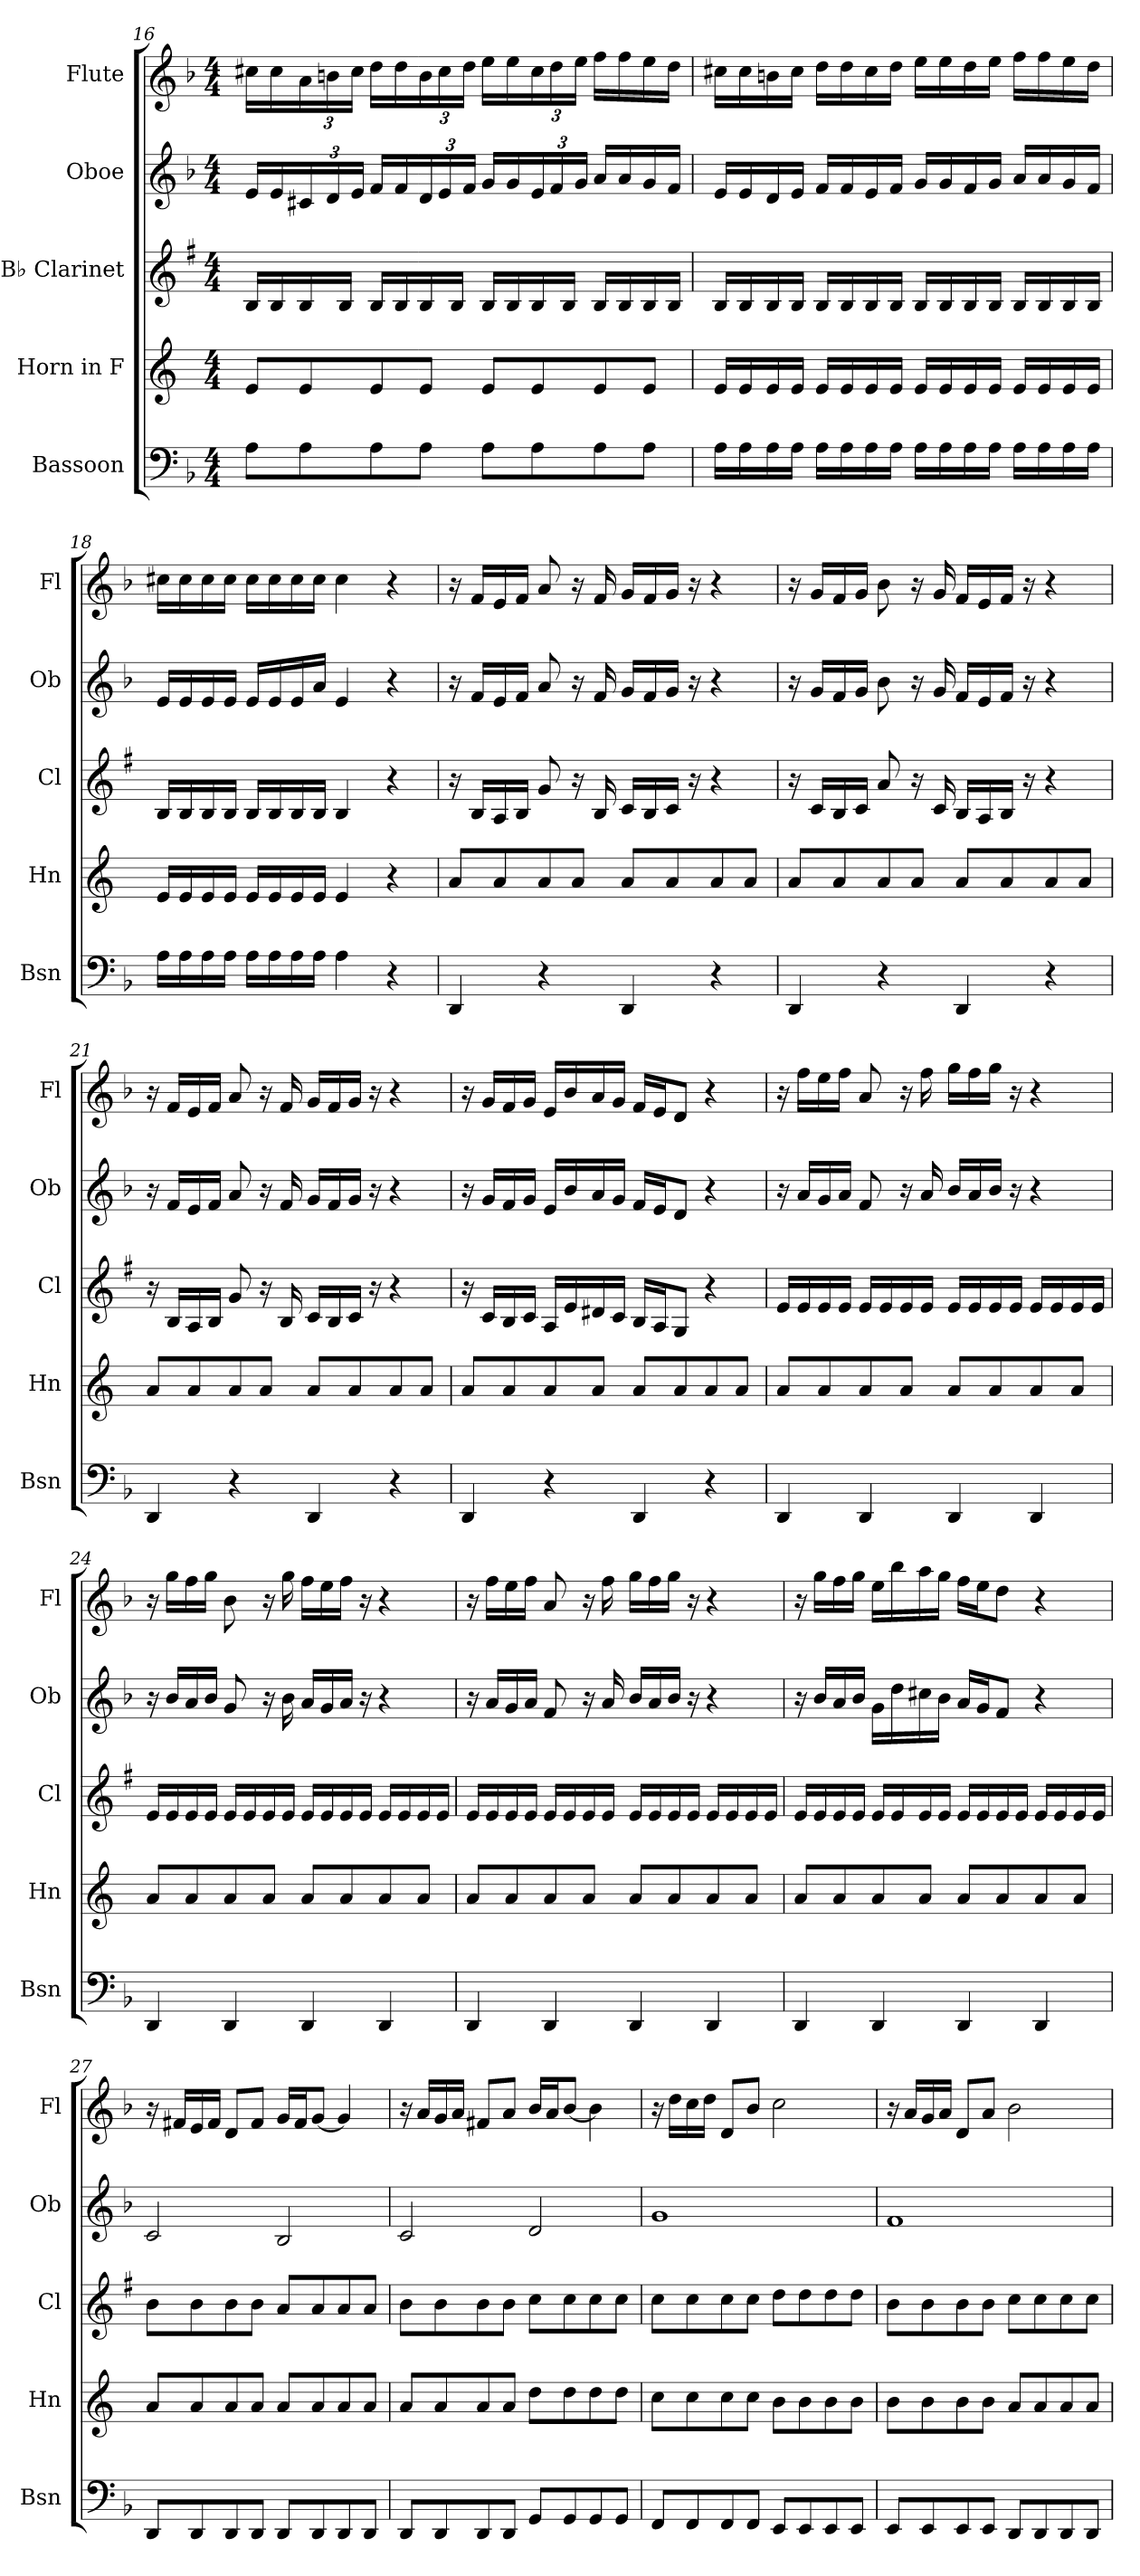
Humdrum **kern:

**kern	**kern	**kern	**kern	**kern
*part5	*part4	*part3	*part2	*part1
*staff5	*staff4	*staff3	*staff2	*staff1
*I"Bassoon	*I"Horn in F	*I"B♭ Clarinet	*I"Oboe	*I"Flute
*I'Bsn	*I'Hn	*I'Cl	*I'Ob	*I'Fl
*clefF4	*clefG2	*clefG2	*clefG2	*clefG2
*	*ITrd4c7	*ITrd1c2	*	*
*k[b-]	*k[b-]	*k[b-]	*k[b-]	*k[b-]
*M4/4	*M4/4	*M4/4	*M4/4	*M4/4
=16	=16	=16	=16	=16
8A\L	8A/L	16A/LL	16e/LL	16cc#X\LL
.	.	16A/	16e/	16cc#\
*	*	*	*Xbrackettup	*Xbrackettup
8A\	8A/	16A/	24c#X/	24a\
.	.	.	24d/	24bn\
.	.	16A/JJ	.	.
.	.	.	24e/JJ	24cc#\JJ
8A\	8A/	16A/LL	16f/LL	16dd\LL
.	.	16A/	16f/	16dd\
8A\J	8A/J	16A/	24d/	24b\
.	.	.	24e/	24cc#\
.	.	16A/JJ	.	.
.	.	.	24f/JJ	24dd\JJ
8A\L	8A/L	16A/LL	16g/LL	16ee\LL
.	.	16A/	16g/	16ee\
8A\	8A/	16A/	24e/	24cc#\
.	.	.	24f/	24dd\
.	.	16A/JJ	.	.
.	.	.	24g/JJ	24ee\JJ
8A\	8A/	16A/LL	16a/LL	16ff\LL
.	.	16A/	16a/	16ff\
8A\J	8A/J	16A/	16g/	16ee\
.	.	16A/JJ	16f/JJ	16dd\JJ
!!LO:LB:g=z
=17	=17	=17	=17	=17
16A\LL	16A/LL	16A/LL	16e/LL	16cc#X\LL
16A\	16A/	16A/	16e/	16cc#\
16A\	16A/	16A/	16d/	16bn\
16A\JJ	16A/JJ	16A/JJ	16e/JJ	16cc#\JJ
16A\LL	16A/LL	16A/LL	16f/LL	16dd\LL
16A\	16A/	16A/	16f/	16dd\
16A\	16A/	16A/	16e/	16cc#\
16A\JJ	16A/JJ	16A/JJ	16f/JJ	16dd\JJ
16A\LL	16A/LL	16A/LL	16g/LL	16ee\LL
16A\	16A/	16A/	16g/	16ee\
16A\	16A/	16A/	16f/	16dd\
16A\JJ	16A/JJ	16A/JJ	16g/JJ	16ee\JJ
16A\LL	16A/LL	16A/LL	16a/LL	16ff\LL
16A\	16A/	16A/	16a/	16ff\
16A\	16A/	16A/	16g/	16ee\
16A\JJ	16A/JJ	16A/JJ	16f/JJ	16dd\JJ
=18	=18	=18	=18	=18
16A\LL	16A/LL	16A/LL	16e/LL	16cc#X\LL
16A\	16A/	16A/	16e/	16cc#\
16A\	16A/	16A/	16e/	16cc#\
16A\JJ	16A/JJ	16A/JJ	16e/JJ	16cc#\JJ
16A\LL	16A/LL	16A/LL	16e/LL	16cc#\LL
16A\	16A/	16A/	16e/	16cc#\
16A\	16A/	16A/	16e/	16cc#\
16A\JJ	16A/JJ	16A/JJ	16a/JJ	16cc#\JJ
4A\	4A/	4A/	4e/	4cc#\
4r	4r	4r	4r	4r
!!LO:PB:g=z
=19	=19	=19	=19	=19
4DD/	8d/L	16r	16r	16r
.	.	16A/LL	16f/LL	16f/LL
.	8d/	16G/	16e/	16e/
.	.	16A/JJ	16f/JJ	16f/JJ
4r	8d/	8f/	8a/	8a/
.	8d/J	16r	16r	16r
.	.	16A/	16f/	16f/
4DD/	8d/L	16B-/LL	16g/LL	16g/LL
.	.	16A/	16f/	16f/
.	8d/	16B-/JJ	16g/JJ	16g/JJ
.	.	16r	16r	16r
4r	8d/	4r	4r	4r
.	8d/J	.	.	.
=20	=20	=20	=20	=20
4DD/	8d/L	16r	16r	16r
.	.	16B-/LL	16g/LL	16g/LL
.	8d/	16A/	16f/	16f/
.	.	16B-/JJ	16g/JJ	16g/JJ
4r	8d/	8g/	8b-\	8b-\
.	8d/J	16r	16r	16r
.	.	16B-/	16g/	16g/
4DD/	8d/L	16A/LL	16f/LL	16f/LL
.	.	16G/	16e/	16e/
.	8d/	16A/JJ	16f/JJ	16f/JJ
.	.	16r	16r	16r
4r	8d/	4r	4r	4r
.	8d/J	.	.	.
!!LO:LB:g=z
=21	=21	=21	=21	=21
4DD/	8d/L	16r	16r	16r
.	.	16A/LL	16f/LL	16f/LL
.	8d/	16G/	16e/	16e/
.	.	16A/JJ	16f/JJ	16f/JJ
4r	8d/	8f/	8a/	8a/
.	8d/J	16r	16r	16r
.	.	16A/	16f/	16f/
4DD/	8d/L	16B-/LL	16g/LL	16g/LL
.	.	16A/	16f/	16f/
.	8d/	16B-/JJ	16g/JJ	16g/JJ
.	.	16r	16r	16r
4r	8d/	4r	4r	4r
.	8d/J	.	.	.
=22	=22	=22	=22	=22
4DD/	8d/L	16r	16r	16r
.	.	16B-/LL	16g/LL	16g/LL
.	8d/	16A/	16f/	16f/
.	.	16B-/JJ	16g/JJ	16g/JJ
4r	8d/	16G/LL	16e/LL	16e/LL
.	.	16d/	16b-/	16b-/
.	8d/J	16c#X/	16a/	16a/
.	.	16B-/JJ	16g/JJ	16g/JJ
4DD/	8d/L	16A/LL	16f/LL	16f/LL
.	.	16G/J	16e/J	16e/J
.	8d/	8F/J	8d/J	8d/J
4r	8d/	4r	4r	4r
.	8d/J	.	.	.
!!LO:PB:g=z
=23	=23	=23	=23	=23
4DD/	8d/L	16d/LL	16r	16r
.	.	16d/	16a/LL	16ff\LL
.	8d/	16d/	16g/	16ee\
.	.	16d/JJ	16a/JJ	16ff\JJ
4DD/	8d/	16d/LL	8f/	8a/
.	.	16d/	.	.
.	8d/J	16d/	16r	16r
.	.	16d/JJ	16a/	16ff\
4DD/	8d/L	16d/LL	16b-/LL	16gg\LL
.	.	16d/	16a/	16ff\
.	8d/	16d/	16b-/JJ	16gg\JJ
.	.	16d/JJ	16r	16r
4DD/	8d/	16d/LL	4r	4r
.	.	16d/	.	.
.	8d/J	16d/	.	.
.	.	16d/JJ	.	.
=24	=24	=24	=24	=24
4DD/	8d/L	16d/LL	16r	16r
.	.	16d/	16b-/LL	16gg\LL
.	8d/	16d/	16a/	16ff\
.	.	16d/JJ	16b-/JJ	16gg\JJ
4DD/	8d/	16d/LL	8g/	8b-\
.	.	16d/	.	.
.	8d/J	16d/	16r	16r
.	.	16d/JJ	16b-\	16gg\
4DD/	8d/L	16d/LL	16a/LL	16ff\LL
.	.	16d/	16g/	16ee\
.	8d/	16d/	16a/JJ	16ff\JJ
.	.	16d/JJ	16r	16r
4DD/	8d/	16d/LL	4r	4r
.	.	16d/	.	.
.	8d/J	16d/	.	.
.	.	16d/JJ	.	.
!!LO:LB:g=z
=25	=25	=25	=25	=25
4DD/	8d/L	16d/LL	16r	16r
.	.	16d/	16a/LL	16ff\LL
.	8d/	16d/	16g/	16ee\
.	.	16d/JJ	16a/JJ	16ff\JJ
4DD/	8d/	16d/LL	8f/	8a/
.	.	16d/	.	.
.	8d/J	16d/	16r	16r
.	.	16d/JJ	16a/	16ff\
4DD/	8d/L	16d/LL	16b-/LL	16gg\LL
.	.	16d/	16a/	16ff\
.	8d/	16d/	16b-/JJ	16gg\JJ
.	.	16d/JJ	16r	16r
4DD/	8d/	16d/LL	4r	4r
.	.	16d/	.	.
.	8d/J	16d/	.	.
.	.	16d/JJ	.	.
=26	=26	=26	=26	=26
4DD/	8d/L	16d/LL	16r	16r
.	.	16d/	16b-/LL	16gg\LL
.	8d/	16d/	16a/	16ff\
.	.	16d/JJ	16b-/JJ	16gg\JJ
4DD/	8d/	16d/LL	16g\LL	16ee\LL
.	.	16d/	16dd\	16bb-\
.	8d/J	16d/	16cc#X\	16aa\
.	.	16d/JJ	16b-\JJ	16gg\JJ
4DD/	8d/L	16d/LL	16a/LL	16ff\LL
.	.	16d/	16g/J	16ee\J
.	8d/	16d/	8f/J	8dd\J
.	.	16d/JJ	.	.
4DD/	8d/	16d/LL	4r	4r
.	.	16d/	.	.
.	8d/J	16d/	.	.
.	.	16d/JJ	.	.
=27	=27	=27	=27	=27
8DD/L	8d/L	8a\L	2c/	16r
.	.	.	.	16f#X/LL
8DD/	8d/	8a\	.	16e/
.	.	.	.	16f#/JJ
8DD/	8d/	8a\	.	8d/L
8DD/J	8d/J	8a\J	.	8f#/J
8DD/L	8d/L	8g/L	2B-/	16g/LL
.	.	.	.	16f#/J
8DD/	8d/	8g/	.	[8g/J
8DD/	8d/	8g/	.	4g/]
8DD/J	8d/J	8g/J	.	.
!!LO:PB:g=z
=28	=28	=28	=28	=28
8DD/L	8d/L	8a\L	2c/	16r
.	.	.	.	16a/LL
8DD/	8d/	8a\	.	16g/
.	.	.	.	16a/JJ
8DD/	8d/	8a\	.	8f#X/L
8DD/J	8d/J	8a\J	.	8a/J
8GG/L	8g\L	8b-\L	2d/	16b-/LL
.	.	.	.	16a/J
8GG/	8g\	8b-\	.	[8b-/J
8GG/	8g\	8b-\	.	4b-\]
8GG/J	8g\J	8b-\J	.	.
=29	=29	=29	=29	=29
8FF/L	8f\L	8b-\L	1g	16r
.	.	.	.	16dd\LL
8FF/	8f\	8b-\	.	16cc\
.	.	.	.	16dd\JJ
8FF/	8f\	8b-\	.	8d/L
8FF/J	8f\J	8b-\J	.	8b-/J
8EE/L	8e\L	8cc\L	.	2cc\
8EE/	8e\	8cc\	.	.
8EE/	8e\	8cc\	.	.
8EE/J	8e\J	8cc\J	.	.
=30	=30	=30	=30	=30
8EE/L	8e\L	8a\L	1f	16r
.	.	.	.	16a/LL
8EE/	8e\	8a\	.	16g/
.	.	.	.	16a/JJ
8EE/	8e\	8a\	.	8d/L
8EE/J	8e\J	8a\J	.	8a/J
8DD/L	8d/L	8b-\L	.	2b-\
8DD/	8d/	8b-\	.	.
8DD/	8d/	8b-\	.	.
8DD/J	8d/J	8b-\J	.	.
=	=	=	=	=
*-	*-	*-	*-	*-
